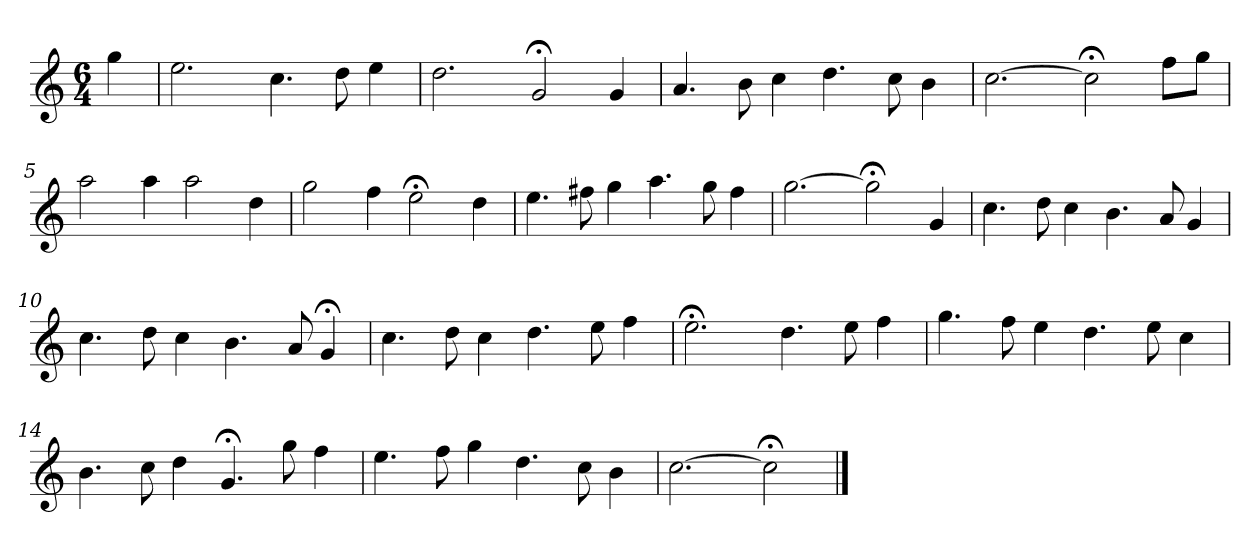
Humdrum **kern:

**kern
*part1
*staff1
*k[]
*C:
*M6/4
*MM120
=
4gg
=1
2.ee
4.cc
8dd
4ee
=2
2.dd
2g;<
4g
=3
4.a
8b
4cc
4.dd
8cc
4b
=4
[2.cc
2cc;<]
8ffL
8ggJ
=5
2aa
4aa
2aa
4dd
=6
2gg
4ff
2ee;<
4dd
=7
4.ee
8ff#X
4gg
4.aa
8gg
4ff#
=8
[2.gg
2gg;<]
4g
=9
4.cc
8dd
4cc
4.b
8a
4g
=10
4.cc
8dd
4cc
4.b
8a
4g;<
=11
4.cc
8dd
4cc
4.dd
8ee
4ff
=12
2.ee;<
4.dd
8ee
4ff
=13
4.gg
8ff
4ee
4.dd
8ee
4cc
=14
4.b
8cc
4dd
4.g;<
8gg
4ff
=15
4.ee
8ff
4gg
4.dd
8cc
4b
=16
[2.cc
2cc;<]
==
*-
